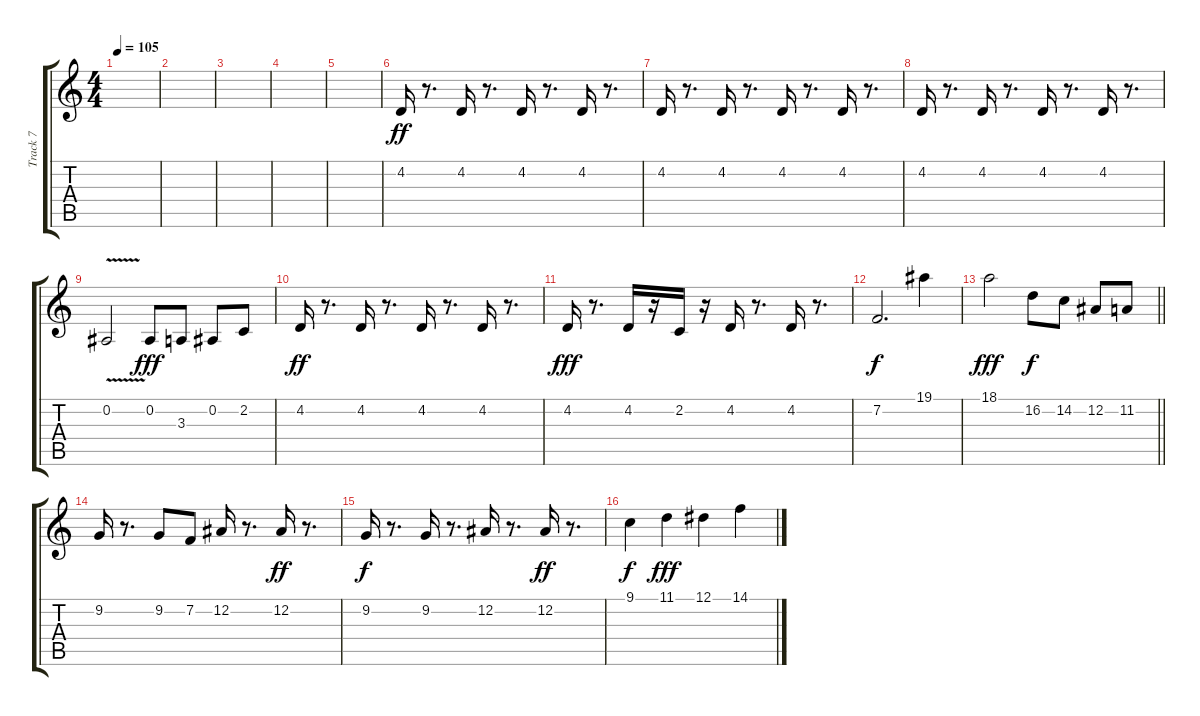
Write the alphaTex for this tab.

\track ("Track 7" "Track 7") {instrument violin}
\staff {score tabs}
\tuning (Eb4 Bb3 Gb3 Db3 Ab2 Eb2) {hide}
\ts (4 4)
\tempo 105
\clef g2
\ks c
|
|
|
|
|
4.2.16{dy ff} r.8{d} 4.2.16 r.8{d} 4.2.16 r.8{d} 4.2.16 r.8{d} |
4.2.16 r.8{d} 4.2.16 r.8{d} 4.2.16 r.8{d} 4.2.16 r.8{d} |
4.2.16 r.8{d} 4.2.16 r.8{d} 4.2.16 r.8{d} 4.2.16 r.8{d} |
0.2{v}.2 0.2.8{dy fff} 3.3.8 0.2.8 2.2.8 |
4.2.16{dy ff} r.8{d} 4.2.16 r.8{d} 4.2.16 r.8{d} 4.2.16 r.8{d} |
4.2.16{dy fff} r.8{d} 4.2.16 r.16 2.2.16 r.16 4.2.16 r.8{d} 4.2.16 r.8{d} |
7.2.2{d dy f} 19.1.4 |
\barLineRight lightlight
18.1.2{dy fff} 16.2.8{dy f} 14.2.8 12.2.8 11.2.8 |
9.2.16 r.8{d} 9.2.8 7.2.8 12.2.16 r.8{d} 12.2.16{dy ff} r.8{d} |
9.2.16{dy f} r.8{d} 9.2.16 r.8{d} 12.2.16 r.8{d} 12.2.16{dy ff} r.8{d} |
9.1.4{dy f} 11.1.4{dy fff} 12.1.4 14.1.4
